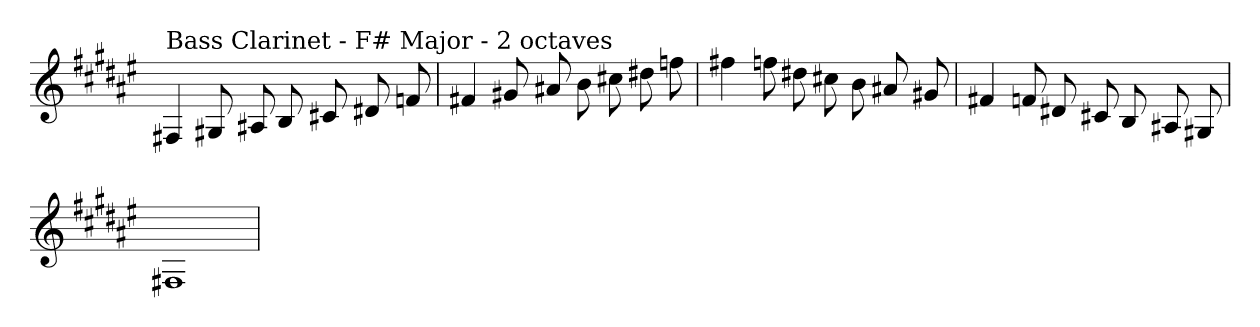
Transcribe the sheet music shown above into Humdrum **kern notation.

**kern
*part1
*staff1
*clefG2
*k[f#c#g#d#a#e#]
*F#:
=
!LO:TX:a:t=Bass Clarinet - F# Major - 2 octaves
4F#X
8G#X
8A#X
8B
8c#X
8d#X
8f
=
4f#X
8g#X
8a#X
8b
8cc#X
8dd#X
8ff
=
4ff#X
8ff
8dd#X
8cc#X
8b
8a#X
8g#X
=
4f#X
8f
8d#X
8c#X
8B
8A#X
8G#X
=
1F#X
=
*-
